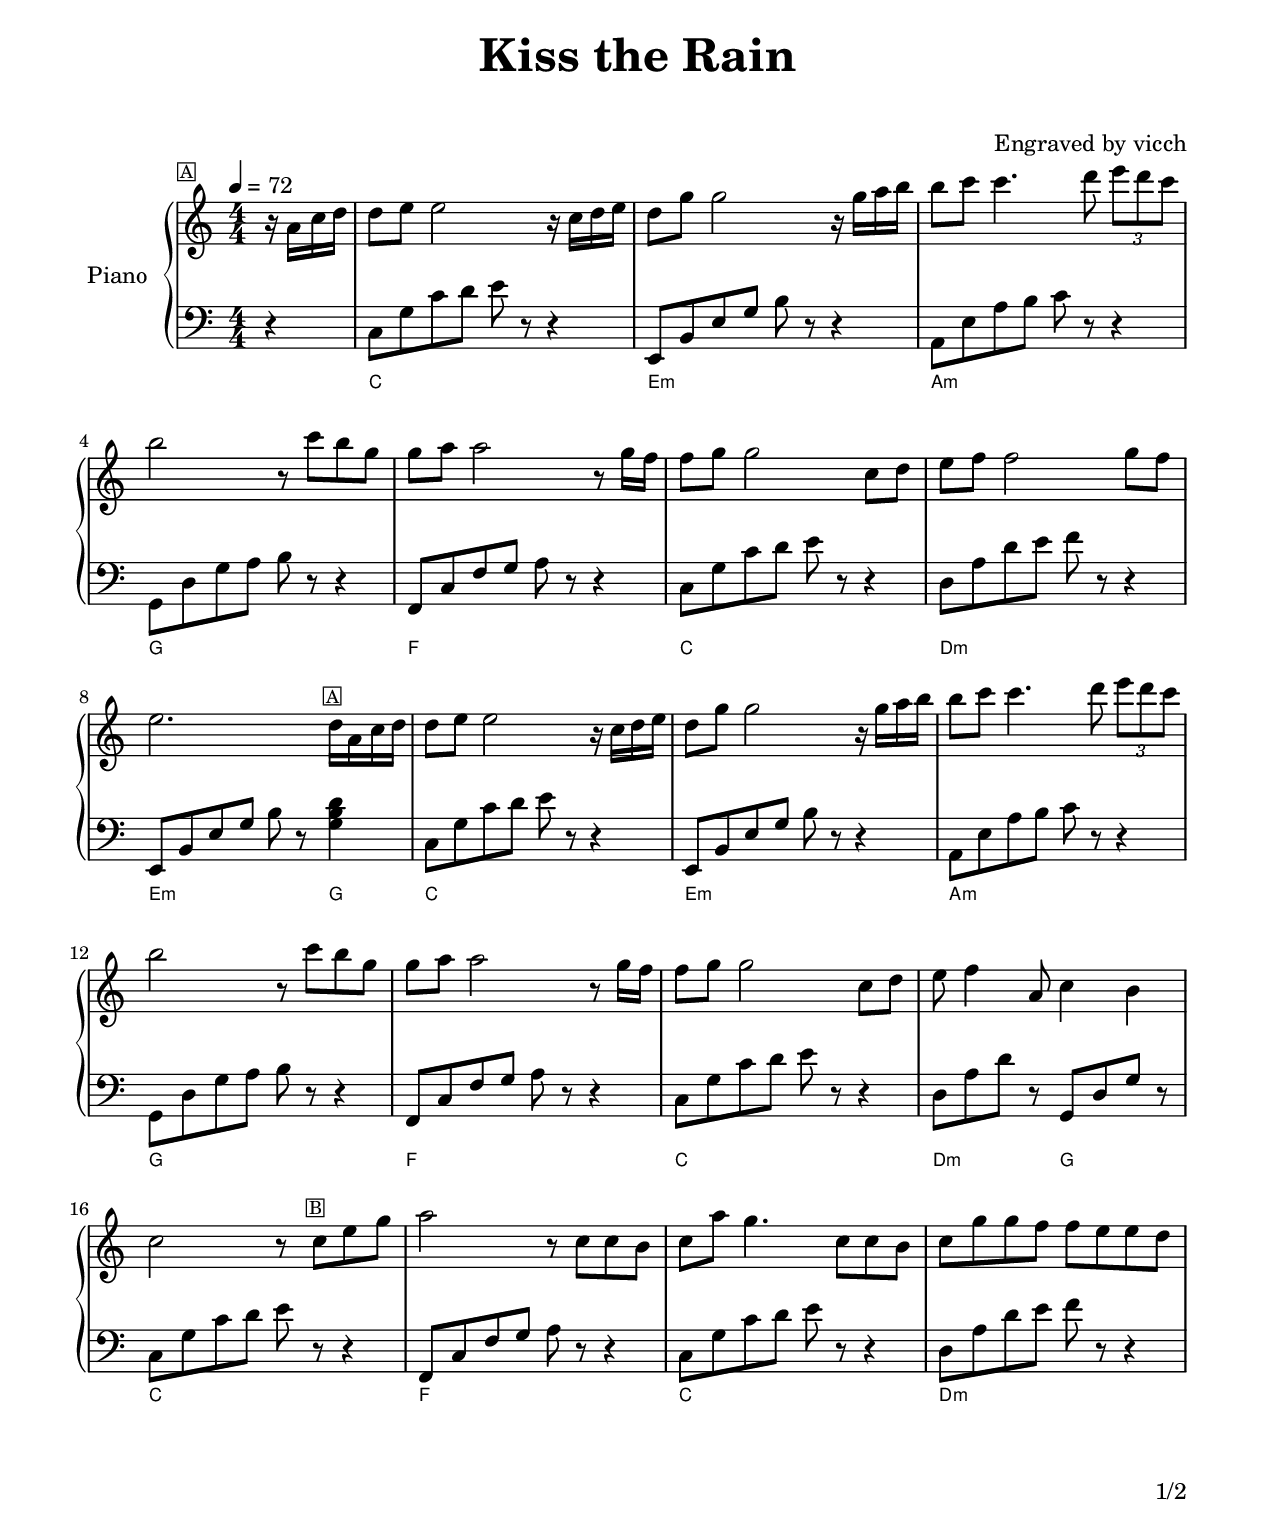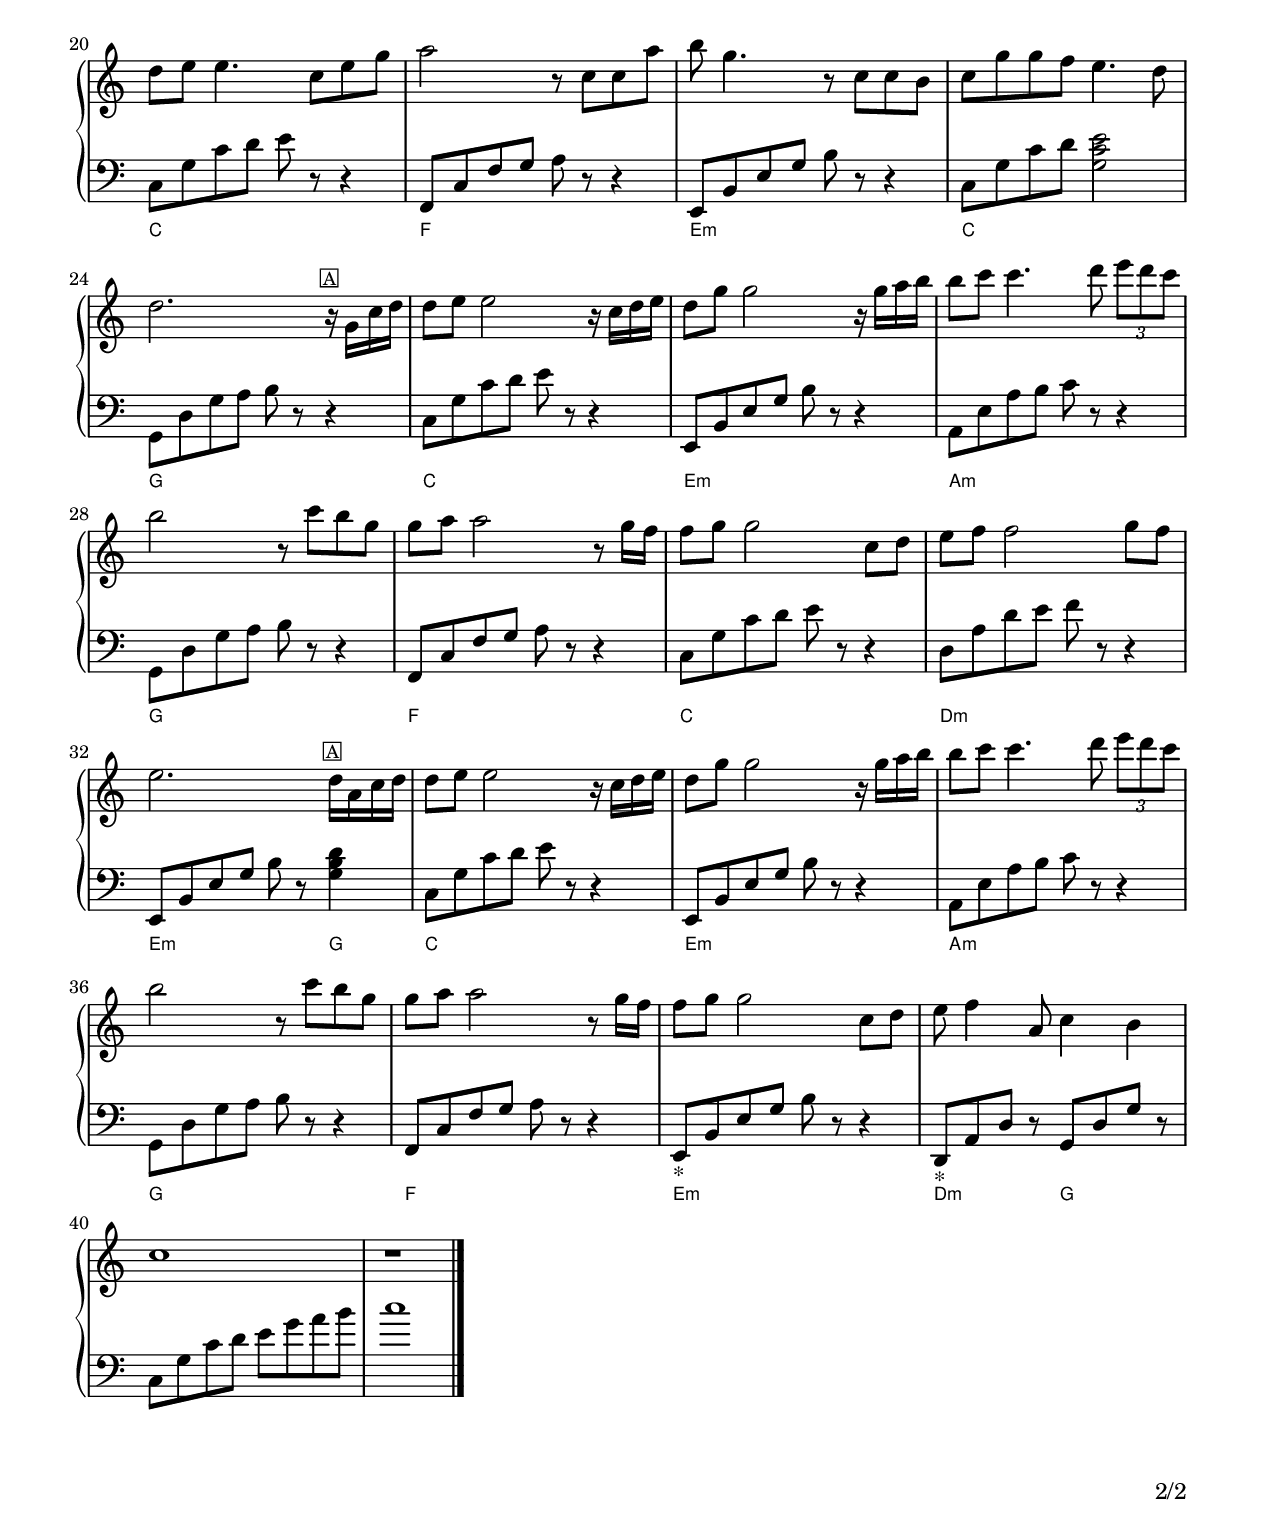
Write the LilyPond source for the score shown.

\version "2.24.3"

#(define title      "Kiss the Rain")
#(define title-font "")
#(define sequence   "EveryonePiano 2")
#(define total-page 2)

\include "../base.ly"

\paper {
  ragged-last = ##t
}

\markup \vspace #1.5

"C1589a" = { c8  g8 c'8 d'8 e'8 r8 }
"D1589a" = { d8  a8 d'8 e'8 f'8 r8 }
"F1589a" = { f,8 c8 f8  g8  a8  r8 }
"G1589a" = { g,8 d8 g8  a8  b8  r8 }
"A1589a" = { a,8 e8 a8  b8  c'8 r8 }

"E158ac" = { e,8 b,8 e8 g8 b8 r8 }

"D158-2" = { d,8 a,8 d8  r8 }
"D158-3" = { d8  a8  d'8 r8 }
"G158"   = { g,8 d8  g8  r8 }

\score {
  \new PianoStaff \with {
    instrumentName = "Piano"
  } <<
    \new Staff {
      \tempo 4 = 72
      \clef treble
      \key c \major
      \time 4/4
      
      \partial 4 \A r16 a'16 c''16 d''16 | d''8 e''8 e''2 r16 c''16 d''16 e''16 | d''8 g''8 g''2 r16 g''16 a''16 b''16 | b''8 c'''8 c'''4. d'''8 \tuplet 3/2 { e''' d''' c'''} | \break
      b''2 r8 c'''8 b''8     g''8        | g''8 a''8 a''2 r8        g''16 f''16 | f''8 g''8 g''2 c''8      d''8        | e''8 f''8  f''2         g''8 f''8                     | \break
      
      e''2.      \A d''16 a'16 c''16 d''16 | d''8 e''8 e''2 r16 c''16 d''16 e''16 | d''8 g''8 g''2 r16 g''16 a''16 b''16 | b''8 c'''8 c'''4. d'''8 \tuplet 3/2 { e''' d''' c'''} | \break
      b''2 r8 c'''8 b''8       g''8        | g''8 a''8 a''2 r8        g''16 f''16 | f''8 g''8 g''2 c''8      d''8        | e''8 f''4 a'8 c''4      b'4                           | \break
      
      c''2 r8      \B c''8 e''8 g''8 | a''2 r8 c''8 c''8 b'8  | c''8 a''8 g''4. c''8 c''8 b'8 | c''8 g''8 g''8 f''8 f''8 e''8 e''8 d''8 | \break
      d''8 e''8 e''4. c''8 e''8 g''8 | a''2 r8 c''8 c''8 a''8 | b''8 g''4. r8   c''8 c''8 b'8 | c''8 g''8 g''8 f''8 e''4.          d''8 | \break
      
      d''2.      \A r16 g'16 c''16 d''16 | d''8 e''8 e''2 r16 c''16 d''16 e''16 | d''8 g''8 g''2 r16 g''16 a''16 b''16 | b''8 c'''8 c'''4. d'''8 \tuplet 3/2 { e''' d''' c'''} | \break
      b''2 r8 c'''8 b''8     g''8        | g''8 a''8 a''2 r8        g''16 f''16 | f''8 g''8 g''2 c''8      d''8        | e''8 f''8  f''2         g''8 f''8                     | \break
      
      e''2.      \A d''16 a'16 c''16 d''16 | d''8 e''8 e''2 r16 c''16 d''16 e''16 | d''8 g''8 g''2 r16 g''16 a''16 b''16 | b''8 c'''8 c'''4. d'''8 \tuplet 3/2 { e''' d''' c'''} | \break
      b''2 r8 c'''8 b''8       g''8        | g''8 a''8 a''2 r8        g''16 f''16 | f''8 g''8 g''2 c''8      d''8        | e''8 f''4 a'8 c''4      b'4                           | \break
      
      c''1 | r1 | \bar "|."
    }
    \new Staff {
      \clef bass
      \key c \major
      \time 4/4
      
                r4 | \"C1589a" r4 | \"E158ac" r4 | \"A1589a" r4 |
      \"G1589a" r4 | \"F1589a" r4 | \"C1589a" r4 | \"D1589a" r4 |
      
      \"E158ac" <g b d'>4 | \"C1589a" r4 | \"E158ac" r4 | \"A1589a" r4      |
      \"G1589a" r4        | \"F1589a" r4 | \"C1589a" r4 | \"D158-3" \"G158" |
      
      \"C1589a" r4 | \"F1589a" r4 | \"C1589a" r4 | \"D1589a" r4             |
      \"C1589a" r4 | \"F1589a" r4 | \"E158ac" r4 | c8 g8 c'8 d'8 <g c' e'>2 |
      
      \"G1589a" r4 | \"C1589a" r4 | \"E158ac" r4 | \"A1589a" r4 |
      \"G1589a" r4 | \"F1589a" r4 | \"C1589a" r4 | \"D1589a" r4 |
      
      \"E158ac" <g b d'>4 | \"C1589a" r4 | \"E158ac" r4      | \"A1589a" r4           |
      \"G1589a" r4        | \"F1589a" r4 | \var \"E158ac" r4 | \var \"D158-2" \"G158" |
      
      c8 g8 c'8 d'8 e'8 g'8 a'8 b'8 | c''1 |
    }
    \chords {
      
          r4 | c2. r4 | e2.:m r4 | a2.:m r4 |
      g2. r4 | f2. r4 | c2.   r4 | d2.:m r4 |
      
      e2.:m g4 | c2. r4 | e2.:m r4 | a2.:m r4 |
      g2.   r4 | f2. r4 | c2.   r4 | d2:m g2  |
      
      c2. r4 | f2. r4 | c2.   r4 | d2.:m r4 |
      c2. r4 | f2. r4 | e2.:m r4 | c1       |
      
      g2. r4 | c2. r4 | e2.:m r4 | a2.:m r4 |
      g2. r4 | f2. r4 | c2.   r4 | d2.:m r4 |
      
      e2.:m g4 | c2. r4 | e2.:m r4 | a2.:m r4 |
      g2.   r4 | f2. r4 | e2.:m r4 | d2:m g2  |
      
      r1 | r1 |
    }
  >>
  \layout {}
  \midi {}
}
